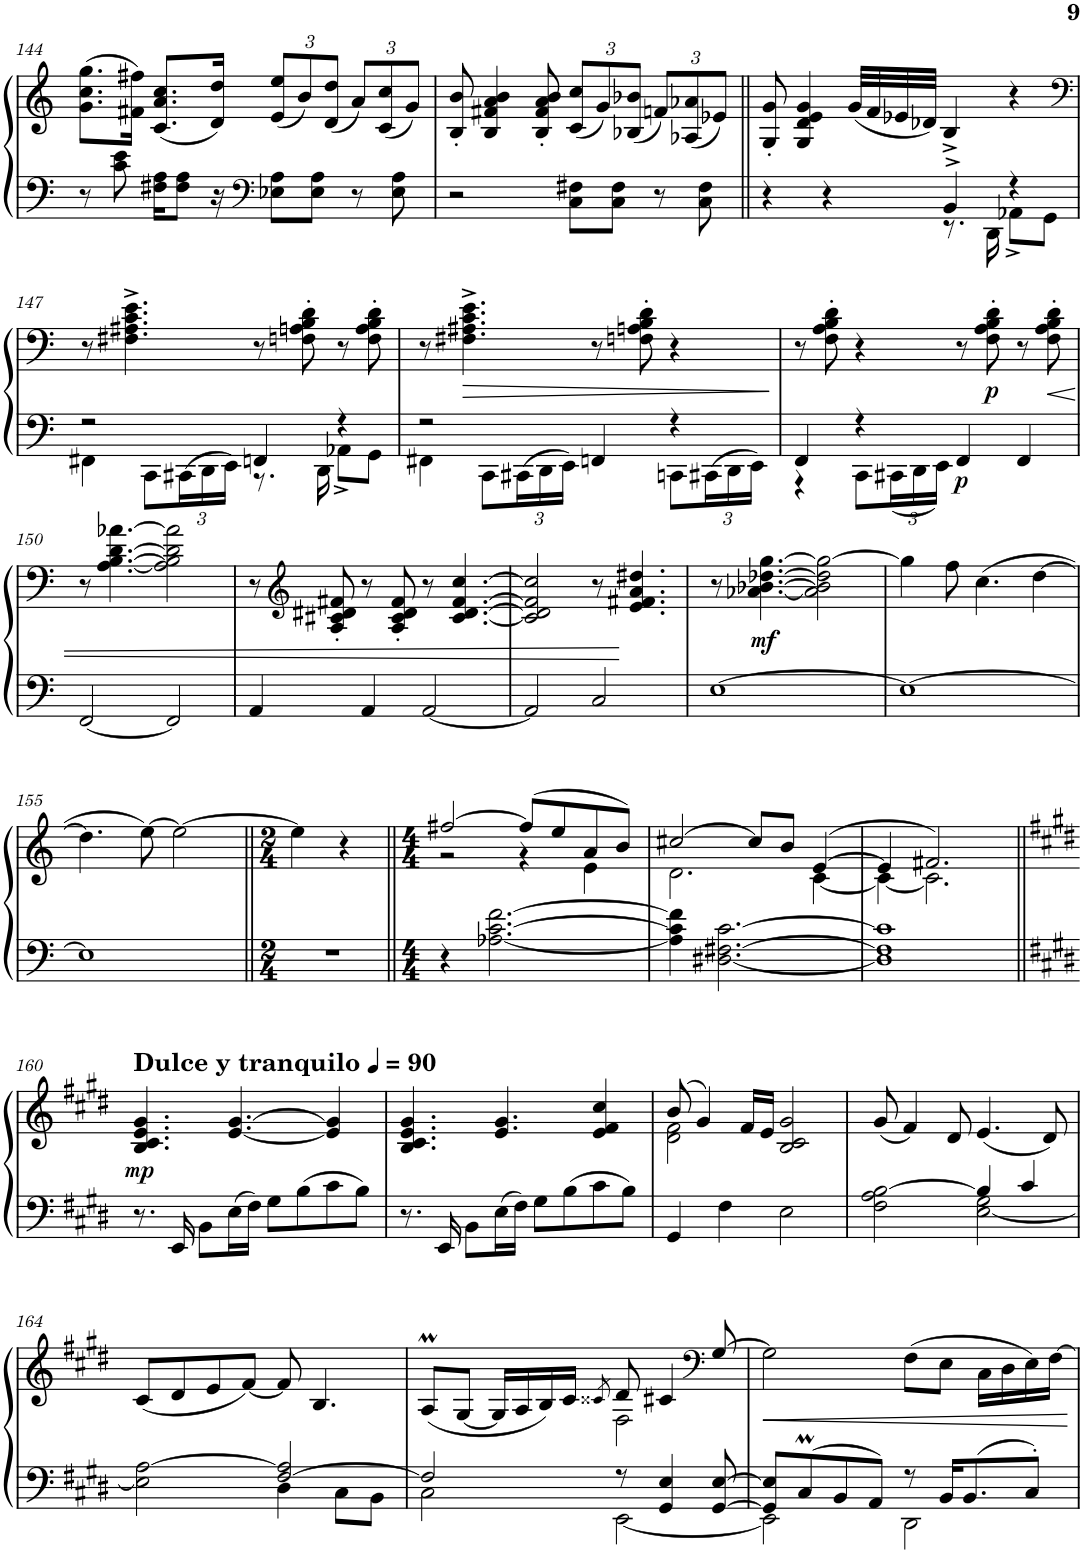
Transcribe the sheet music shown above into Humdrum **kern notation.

**kern	**kern	**dynam
*part1	*part1	*part1
*staff2	*staff1	*staff1/2
*I"Piano	*	*
*I'Pno.	*	*
!!LO:PB:g=z
*clefF4	*clefG2	*
*k[]	*k[]	*
*M4/4	*M4/4	*
=144	=144	=144
8r	(8.g\ 8.cc\ 8.gg\L	.
8c\ 8e\	.	.
.	16f#X\ 16ff#X\Jk)	.
16F#X\ 16A\KL	(8.c/ 8.a/ 8.cc/L	.
8F#\ 8A\J	.	.
16r	16d/ 16dd/Jk)	.
*clefF4	*	*
*	*Xbrackettup	*
8E-X\ 8A\L	(12e/ 12ee/L	.
.	12b/)	.
8E-\ 8A\J	.	.
.	(12d/ 12dd/J	.
8r	12a/L)	.
.	(12c/ 12cc/	.
8E-\ 8A\	.	.
.	12g/J)	.
=145	=145	=145
2r	8B/' 8b/'	.
.	4B/ 4f#X/ 4a/ 4b/	.
.	8B/' 8f#/' 8a/' 8b/'	.
8C\ 8F#X\L	(12c/ 12cc/L	.
.	12g/)	.
8C\ 8F#\J	.	.
.	(12B-X/ 12b-X/J	.
8r	12fn/L)	.
.	(12A-X/ 12a-X/	.
8C\ 8F#\	.	.
.	12e-X/J)	.
=146||	=146||	=146||
*k[]	*k[]	*
*^	*	*
4r	2ryy	8G/' 8g/'	.
.	.	4G/ 4d/ 4e/ 4g/	.
4r	.	.	.
.	.	(32g/LLL	.
.	.	32f/	.
.	.	32e-X/	.
.	.	32d-X/JJJ)	.
4BB^/	8.r	4B^/	.
.	16DD\	.	.
4r	8AA-X^\L	4r	.
.	8GG\J	.	.
!!LO:LB:g=z
=147	=147	=147	=147
*	*	*clefF4	*
2r	4FF#X\	8r	.
.	.	4.F#X\^ 4.A#X\^ 4.c\^ 4.e\^	.
.	8CC\L	.	.
*	*Xbrackettup	*	*
.	24CC#X\L	.	.
.	24DD\	.	.
.	24EE\JJ	.	.
4FFn/	8.r	8r	.
.	.	8Fn\' 8An\' 8B\' 8d\'	.
.	16DD\	.	.
4r	8AA-X^\L	8r	.
.	8GG\J	8F\' 8A\' 8B\' 8d\'	.
=148	=148	=148	=148
2r	4FF#X\	8r	.
!	!	!	!LO:HP:b
.	.	4.F#X\^ 4.A#X\^ 4.c\^ 4.e\^	>
.	8CC\L	.	.
.	24CC#X\L	.	.
.	24DD\	.	.
.	24EE\JJ	.	.
4FFn/	4ryy	8r	.
.	.	8Fn\' 8An\' 8B\' 8d\'	.
4r	8CCn\L	4r	.
.	24CC#X\L	.	.
.	24DD\	.	.
.	24EE\JJ	.	.
=149	=149	=149	=149
4FF/	4r	8r	.
.	.	8F\' 8A\' 8B\' 8d\'	.
4r	8CC\L	4r	.
.	24CC#X\L	.	.
.	24DD\	.	.
.	24EE\JJ	.	.
!	!	!	!LO:DY:b=2
4FF/	2ryy	8r	p
!	!	!	!LO:DY:b
.	.	8F\' 8A\' 8B\' 8d\'	p
4FF/	.	8r	.
!	!	!	!LO:HP:b
.	.	8F\' 8A\' 8B\' 8d\'	<
*v	*v	*	*
!!LO:LB:g=z
=150	=150	=150
[2FF/	8r	.
.	[4.A\ [4.B\ [4.d\ [4.a-X\	.
2FF/]	2A\] 2B\] 2d\] 2a-\]	.
=151	=151	=151
4AA/	8r	.
*	*clefG2	*
.	8A/' 8c#X/' 8d#X/' 8f#X/'	.
4AA/	8r	.
.	8A/' 8c#/' 8d#/' 8f#/'	.
[2AA/	8r	.
.	[4.c#/ [4.d#/ [4.f#/ [4.cc/	.
=152	=152	=152
2AA/]	2c#/] 2d#/] 2f#/] 2cc/]	.
2C/	8r	.
.	4.e/ 4.f#X/ 4.a/ 4.dd#X/	]
=153	=153	=153
[1E	8r	.
!	!	!LO:DY:b
.	[4.a-X\ [4.b-X\ [4.dd-X\ [4.gg\	mf
.	2a-\] 2b-\] 2dd-\] 2gg\_	.
=154	=154	=154
1E_	4gg\]	.
.	8ff\	.
.	(4.cc\	.
.	[4dd\	.
!!LO:LB:g=z
=155	=155	=155
1E]	4.dd\]	.
.	[8ee\)	.
.	2ee\_	.
=156||	=156||	=156||
*M2/4	*M2/4	*
2r	4ee\]	.
.	4r	.
=157||	=157||	=157||
*M4/4	*M4/4	*
*	*^	*
4r	[2ff#X/	2r	.
[2.A-X\ [2.c\ [2.f\	.	.	.
.	(8ff#/L]	4r	.
.	8ee/	.	.
.	8a/	4e\	.
.	8b/J)	.	.
=158	=158	=158	=158
4A-\] 4c\] 4f\]	[2cc#X/	2.d\	.
[2.D#X\ [2.F#X\ [2.c\	.	.	.
.	8cc#/L]	.	.
.	8b/J	.	.
.	([4e/	[4c\	.
=159	=159	=159	=159
1D#] 1F#] 1c]	4e/]	4c\_	.
.	2.f#X/)	2.c\]	.
*	*v	*v	*
!!LO:LB:g=z
=160||	=160||	=160||
*k[f#c#g#d#]	*k[f#c#g#d#]	*
*	*MM90	*
*	*^	*
!	!LO:TX:a:B:t=Dulce y tranquilo	!	!
!	!	!	!LO:DY:b
*	*v	*v	*
8.r	4.B/ 4.c#/ 4.e/ 4.g#/	mp
16EE/	.	.
8BB\L	.	.
16E\L	[4.e/ [4.g#/	.
16F#\JJ	.	.
8G#\L	.	.
8B\	.	.
8c#\	4e/] 4g#/]	.
8B\J	.	.
=161	=161	=161
8.r	4.B/ 4.c#/ 4.e/ 4.g#/	.
16EE/	.	.
8BB\L	.	.
16E\L	4.e/ 4.g#/	.
16F#\JJ	.	.
8G#\L	.	.
8B\	.	.
8c#\	4e/ 4f#/ 4cc#/	.
8B\J	.	.
=162	=162	=162
*	*^	*
4GG#/	(8b/	2d#\ 2f#\	.
.	4g#/)	.	.
4F#\	.	.	.
.	16f#/LL	.	.
.	16e/JJ	.	.
2E\	2B/ 2c#/ 2g#/	2ryy	.
*	*v	*v	*
=163	=163	=163
*^	*	*
2F#\ 2A\ [2B\	2ryy	(8g#/	.
.	.	4f#/)	.
.	.	8d#/	.
4B/]	[2E\ 2G#\	(4.e/	.
4c#/	.	.	.
.	.	8d#/)	.
!!LO:LB:g=z
=164	=164	=164	=164
2E\] [2A\	2ryy	(8c#/L	.
.	.	8d#/	.
.	.	8e/	.
.	.	[8f#/J)	.
[2F#/ 2A/]	4D#\	8f#/]	.
.	.	4.B/	.
.	8C#\L	.	.
.	8BB\J	.	.
=165	=165	=165	=165
*	*	*^	*
2F#/]	2C#\	(8AM/L	2ryy	.
.	.	[8G#/J	.	.
.	.	16G#/LL]	.	.
.	.	16A/	.	.
.	.	16B/)	.	.
.	.	16c#/JJ	.	.
.	.	8qc##X/	.	.
8r	[2EE\	8d#/	2F#\	.
4GG#/ 4E/	.	4c#X/	.	.
*	*	*clefF4	*	*
[8GG#/ [8E/	.	[8G#/	.	.
*	*	*v	*v	*
=166	=166	=166	=166
8GG#/] 8E/]L	2EE\]	2G#\]	.
8C#M/	.	.	.
8BB/	.	.	.
8AA/J	.	.	.
8r	2DD#\	(8F#\L	.
16BB/KL	.	8E\J	.
8.BB/	.	.	.
.	.	16C#\LL	.
.	.	16D#\	.
8C#'/J	.	16E\)	.
.	.	[16F#\JJ	.
*v	*v	*	*
.	.	[
=	=	=
*-	*-	*-
